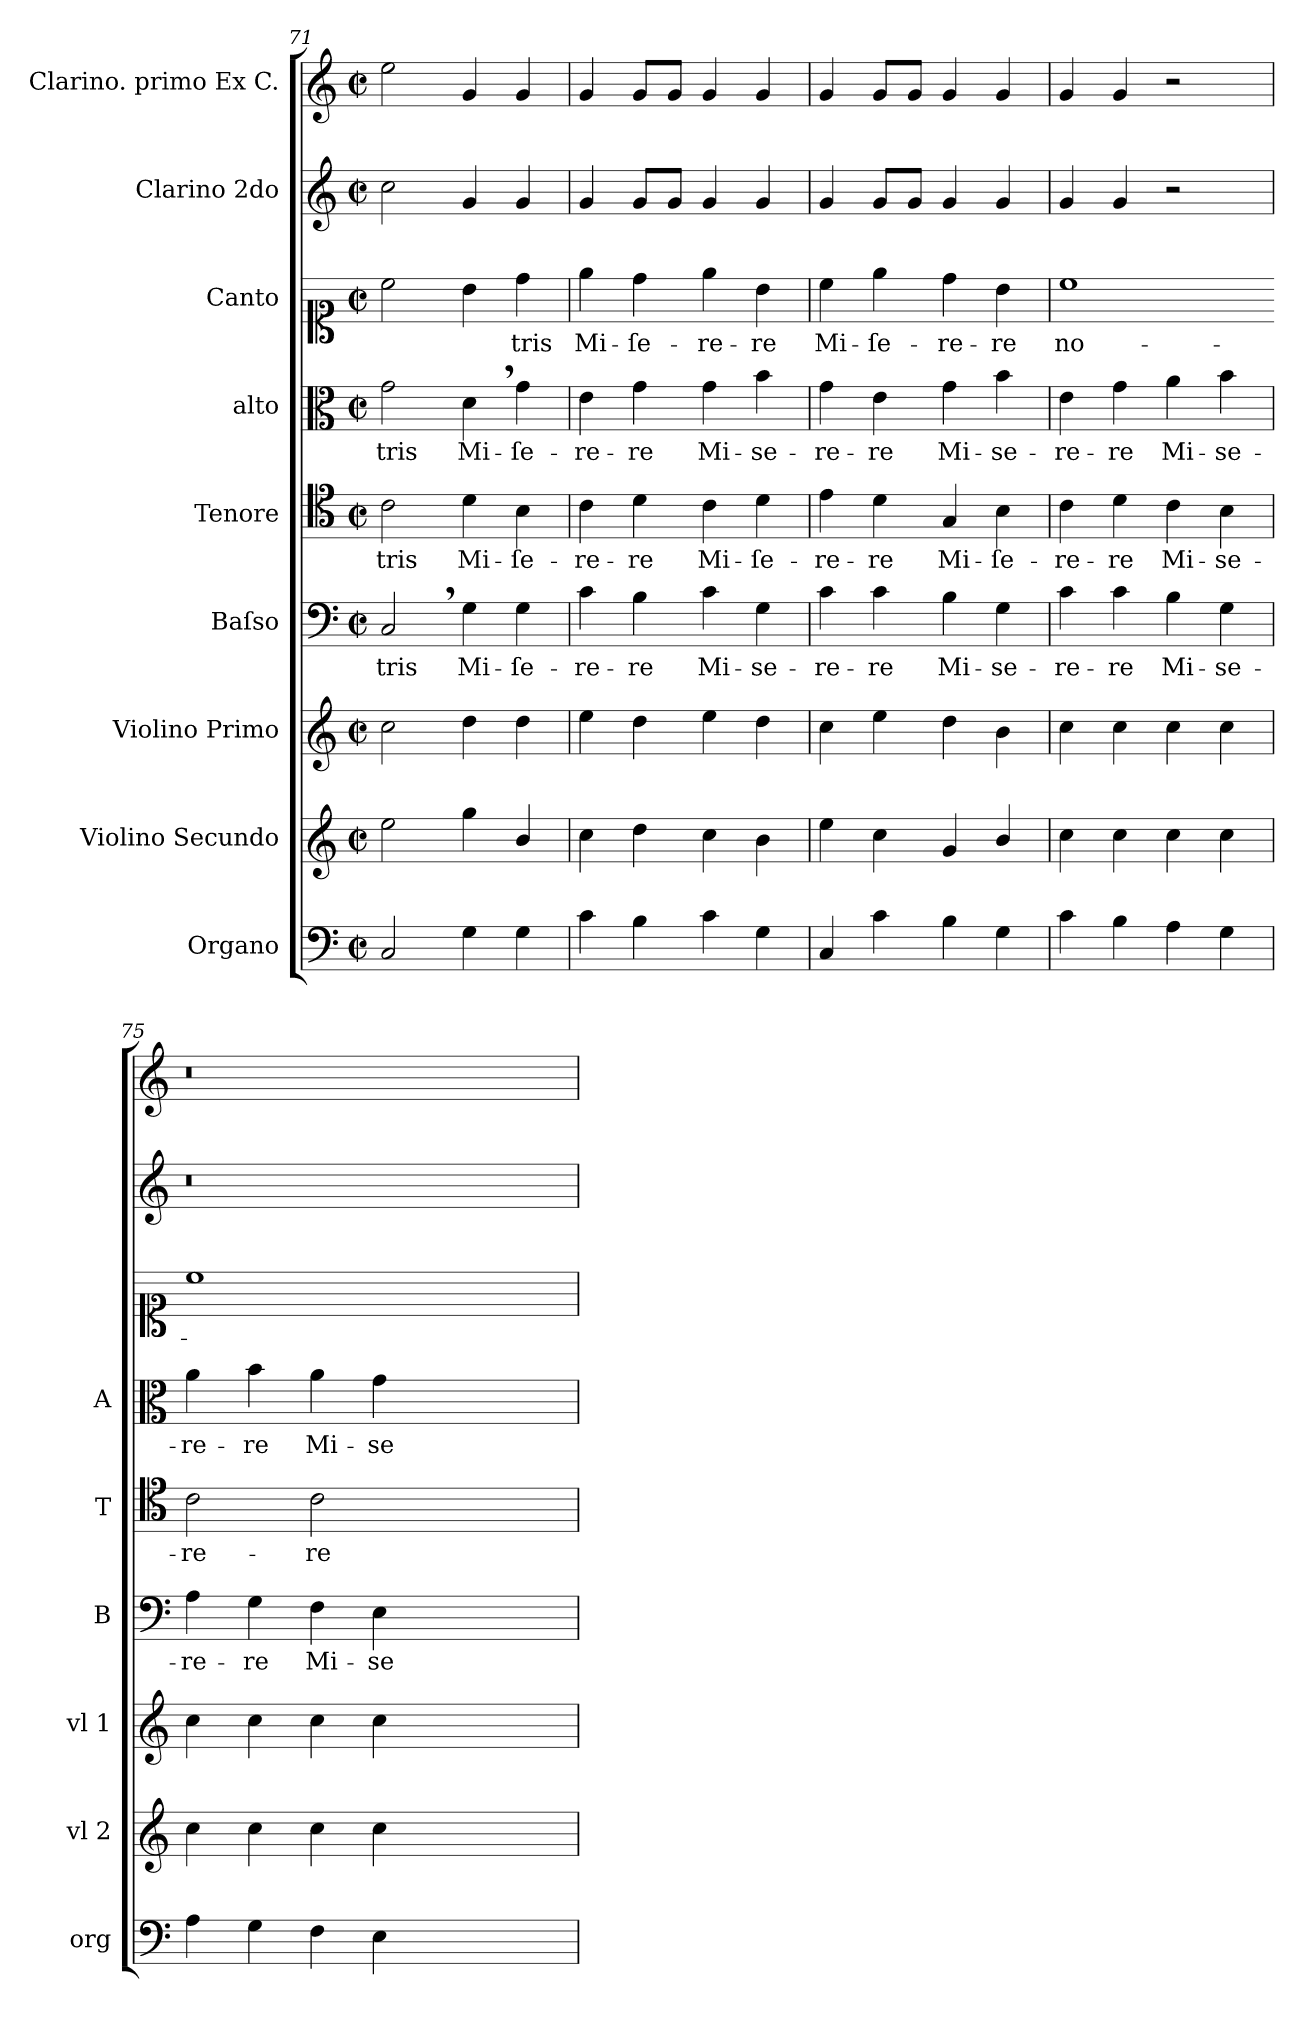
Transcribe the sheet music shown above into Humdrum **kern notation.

**kern	**kern	**kern	**kern	**text	**kern	**text	**kern	**text	**kern	**text	**kern	**kern
*part9	*part8	*part7	*part6	*part6	*part5	*part5	*part4	*part4	*part3	*part3	*part2	*part1
*staff9	*staff8	*staff7	*staff6	*staff6	*staff5	*staff5	*staff4	*staff4	*staff3	*staff3	*staff2	*staff1
*I"Organo	*I"Violino Secundo	*I"Violino Primo	*I"Baſso	*	*I"Tenore	*	*I"alto	*	*I"Canto	*	*I"Clarino 2do	*I"Clarino. primo Ex C.
*I'org	*I'vl 2	*I'vl 1	*I'B	*	*I'T	*	*I'A	*	*	*	*	*
*clefF4	*clefG2	*clefG2	*clefF4	*	*clefC4	*	*clefC3	*	*clefC1	*	*clefG2	*clefG2
*k[]	*k[]	*k[]	*k[]	*	*k[]	*	*k[]	*	*k[]	*	*k[]	*k[]
*M2/2	*M2/2	*M2/2	*M2/2	*	*M2/2	*	*M2/2	*	*M2/2	*	*M2/2	*M2/2
*met(c|)	*met(c|)	*met(c|)	*met(c|)	*	*met(c|)	*	*met(c|)	*	*met(c|)	*	*met(c|)	*met(c|)
=71	=71	=71	=71	=71	=71	=71	=71	=71	=71	=71	=71	=71
2C/	2ee\	2cc\	2C,/	-tris	2c\	-tris	2g\	-tris	2cc\	.	2cc\	2ee\
4G\	4gg\	4dd\	4G\	Mi-	4d\	Mi-	4d,\	Mi-	4b\	.	4g/	4g/
4G\	4b/	4dd\	4G\	-ſe-	4B\	-ſe-	4g\	-ſe-	4dd\	-tris	4g/	4g/
=72	=72	=72	=72	=72	=72	=72	=72	=72	=72	=72	=72	=72
4c\	4cc\	4ee\	4c\	-re-	4c\	-re-	4e\	-re-	4ee\	Mi-	4g/	4g/
4B\	4dd\	4dd\	4B\	-re	4d\	-re	4g\	-re	4dd\	-ſe-	8g/L	8g/L
.	.	.	.	.	.	.	.	.	.	.	8g/J	8g/J
!	!	!	!	!LO:LY:i	!	!LO:LY:i	!	!LO:LY:i	!	!	!	!
4c\	4cc\	4ee\	4c\	Mi-	4c\	Mi-	4g\	Mi-	4ee\	-re-	4g/	4g/
!	!	!	!	!LO:LY:i	!	!LO:LY:i	!	!LO:LY:i	!	!	!	!
4G\	4b\	4dd\	4G\	-se-	4d\	-ſe-	4b\	-se-	4b\	-re	4g/	4g/
=73	=73	=73	=73	=73	=73	=73	=73	=73	=73	=73	=73	=73
!	!	!	!	!LO:LY:i	!	!LO:LY:i	!	!LO:LY:i	!	!	!	!
4C/	4ee\	4cc\	4c\	-re-	4e\	-re-	4g\	-re-	4cc\	Mi-	4g/	4g/
!	!	!	!	!LO:LY:i	!	!LO:LY:i	!	!LO:LY:i	!	!	!	!
4c\	4cc\	4ee\	4c\	-re	4d\	-re	4e\	-re	4ee\	-ſe-	8g/L	8g/L
.	.	.	.	.	.	.	.	.	.	.	8g/J	8g/J
!	!	!	!	!LO:LY:i	!	!LO:LY:i	!	!LO:LY:i	!	!	!	!
4B\	4g/	4dd\	4B\	Mi-	4G/	Mi-	4g\	Mi-	4dd\	-re-	4g/	4g/
!	!	!	!	!LO:LY:i	!	!LO:LY:i	!	!LO:LY:i	!	!	!	!
4G\	4b/	4b\	4G\	-se-	4B\	-ſe-	4b\	-se-	4b\	-re	4g/	4g/
=74	=74	=74	=74	=74	=74	=74	=74	=74	=74	=74	=74	=74
!	!	!	!	!LO:LY:i	!	!LO:LY:i	!	!LO:LY:i	!	!	!	!
4c\	4cc\	4cc\	4c\	-re-	4c\	-re-	4e\	-re-	1cc\	no-	4g/	4g/
!	!	!	!	!LO:LY:i	!	!LO:LY:i	!	!LO:LY:i	!	!	!	!
4B\	4cc\	4cc\	4c\	-re	4d\	-re	4g\	-re	.	.	4g/	4g/
!	!	!	!	!LO:LY:i	!	!LO:LY:i	!	!LO:LY:i	!	!	!	!
4A\	4cc\	4cc\	4B\	Mi-	4c\	Mi-	4a\	Mi-	.	.	2r	2r
!	!	!	!	!LO:LY:i	!	!LO:LY:i	!	!LO:LY:i	!	!	!	!
4G\	4cc\	4cc\	4G\	-se-	4B\	-se-	4b\	-se-	.	.	.	.
=75	=75	=75	=75	=75	=75	=75	=75	=75	=75-	=75	=75	=75
!	!	!	!	!LO:LY:i	!	!LO:LY:i	!	!LO:LY:i	!	!	!	!
4A\	4cc\	4cc\	4A\	-re-	2c\	-re-	4a\	-re-	1cc\	.	0r	0r
!	!	!	!	!LO:LY:i	!	!	!	!LO:LY:i	!	!	!	!
4G\	4cc\	4cc\	4G\	-re	.	.	4b\	-re	.	.	.	.
!	!	!	!	!LO:LY:i	!	!LO:LY:i	!	!LO:LY:i	!	!	!	!
4F\	4cc\	4cc\	4F\	Mi-	2c\	-re	4a\	Mi-	.	.	.	.
!	!	!	!	!LO:LY:i	!	!	!	!LO:LY:i	!	!	!	!
4E\	4cc\	4cc\	4E\	-se-	.	.	4g\	-se-	.	.	.	.
1ryy	1ryy	1ryy	1ryy	.	1ryy	.	1ryy	.	1ryy	.	.	.
=	=	=	=	=	=	=	=	=	=	=	=	=
*-	*-	*-	*-	*-	*-	*-	*-	*-	*-	*-	*-	*-
